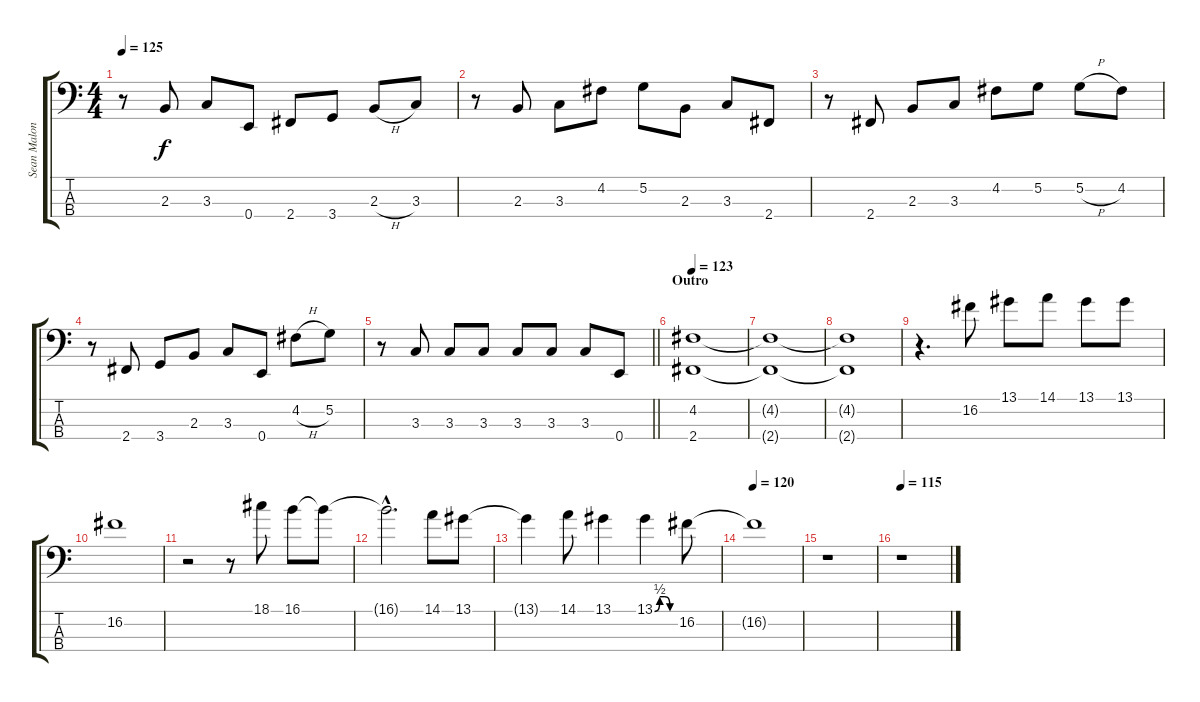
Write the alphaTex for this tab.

\track ("Sean Malone - Fretless Bass" "Sean Malon") {instrument fretlessbass}
\staff {score tabs}
\tuning (G2 D2 A1 E1) {hide}
\ts (4 4)
\tempo 125
\clef f4
\ks c
r.8{dy f} 2.3.8 3.3.8 0.4.8 2.4.8 3.4.8 2.3{h}.8 3.3.8 |
r.8 2.3.8 3.3.8 4.2.8 5.2.8 2.3.8 3.3.8 2.4.8 |
r.8 2.4.8 2.3.8 3.3.8 4.2.8 5.2.8 5.2{h}.8 4.2.8 |
r.8 2.4.8 3.4.8 2.3.8 3.3.8 0.4.8 4.2{h}.8 5.2.8 |
\barLineRight lightlight
r.8 3.3.8 3.3.8 3.3.8 3.3.8 3.3.8 3.3.8 0.4.8 |
\section ("" "Outro")
\tempo 123
(4.2 2.4).1 |
(4.2{t} 2.4{t}).1 |
(4.2{t} 2.4{t}).1 |
r.4{d} 16.2.8 13.1.8 14.1.8 13.1.8 13.1.8 |
16.2.1 |
r.2 r.8 18.1.8 16.1.8 16.1{t}.8 |
16.1{hac t}.2{d} 14.1.8 13.1.8 |
13.1{t}.4 14.1.8 13.1.4 13.1{be (custom 0 0 15 2 30 2 45 0 60 0)}.4 16.2.8 |
\tempo 120
16.2{t}.1 |
r.1 |
\tempo 115
r.1
